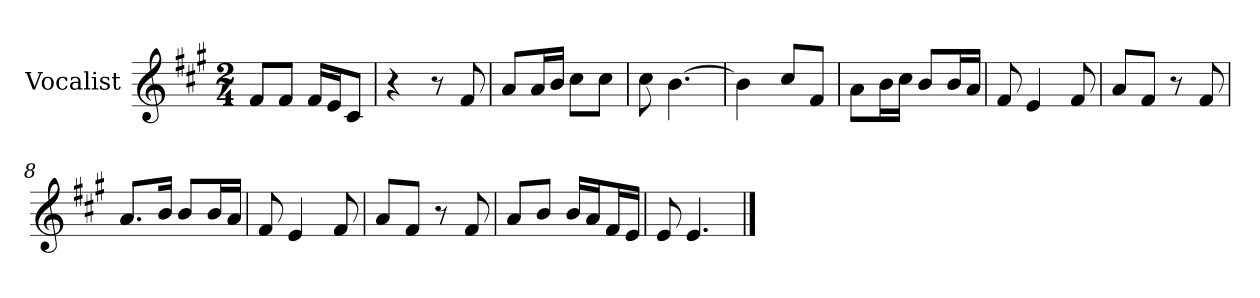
**kern
*part1
*staff1
*I"Vocalist
*k[f#c#g#]
*A:
*M2/4
=
8f#L
8f#J
16f#LL
16eJ
8c#J
=1
4r
8r
8f#
=2
8aL
16aL
16bJJ
8cc#L
8cc#J
=3
8cc#
[4.b
=4
4b]
8cc#L
8f#J
=5
8aL
16bL
16cc#JJ
8bL
16bL
16aJJ
=6
8f#
4e
8f#
=7
8aL
8f#J
8r
8f#
=8
8.aL
16bJk
8bL
16bL
16aJJ
=9
8f#
4e
8f#
=10
8aL
8f#J
8r
8f#
=11
8aL
8bJ
16bLL
16aJ
16f#L
16eJJ
=12
8e
4.e
==
*-
